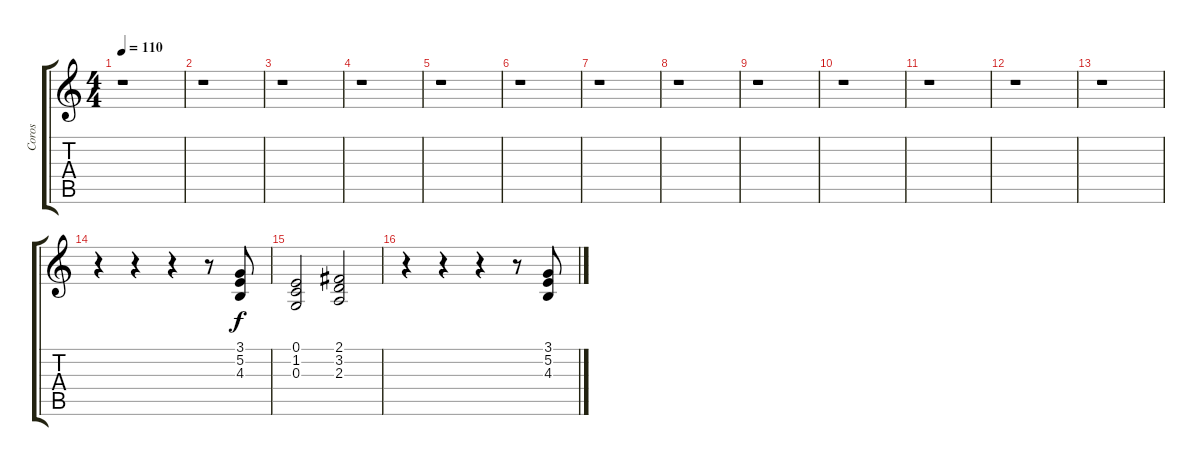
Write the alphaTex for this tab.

\track ("Coros" "Coros") {instrument choiraahs}
\staff {score tabs}
\tuning (E4 B3 G3 D3 A2 E2) {hide}
\ts (4 4)
\tempo 110
\clef g2
\ks c
r.1{dy f instrument choiraahs} |
r.1 |
r.1 |
r.1 |
r.1 |
r.1 |
r.1 |
r.1 |
r.1 |
r.1 |
r.1 |
r.1 |
r.1 |
r.4 r.4 r.4 r.8 (3.1 5.2 4.3).8 |
(0.1 1.2 0.3).2 (2.1 3.2 2.3).2 |
r.4 r.4 r.4 r.8 (3.1 5.2 4.3).8
